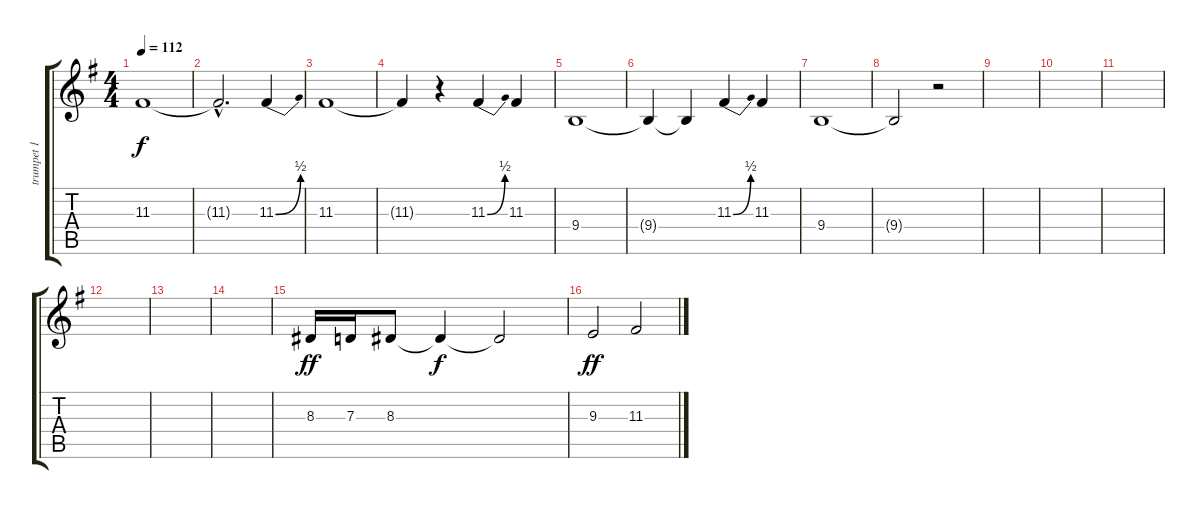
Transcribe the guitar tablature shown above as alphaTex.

\track ("trumpet 1" "trumpet 1") {instrument trumpet}
\staff {score tabs}
\tuning (E4 B3 G3 D3 A2 E2) {hide}
\ts (4 4)
\tempo 112
\clef g2
\ks g
11.3.1{dy f} |
11.3{hac t}.2{d} 11.3{be (bend 0 0 60 2)}.4 |
11.3.1 |
11.3{t}.4 r.4 11.3{be (bend 0 0 60 2)}.4 11.3.4 |
9.4.1 |
9.4{t}.4 9.4{t}.4 11.3{be (bend 0 0 60 2)}.4 11.3.4 |
9.4.1 |
9.4{t}.2 r.2 |
|
|
|
|
|
|
8.3.16{dy ff} 7.3.16 8.3.8 8.3{t}.4{dy f} 8.3{t}.2 |
9.3.2{dy ff} 11.3.2
